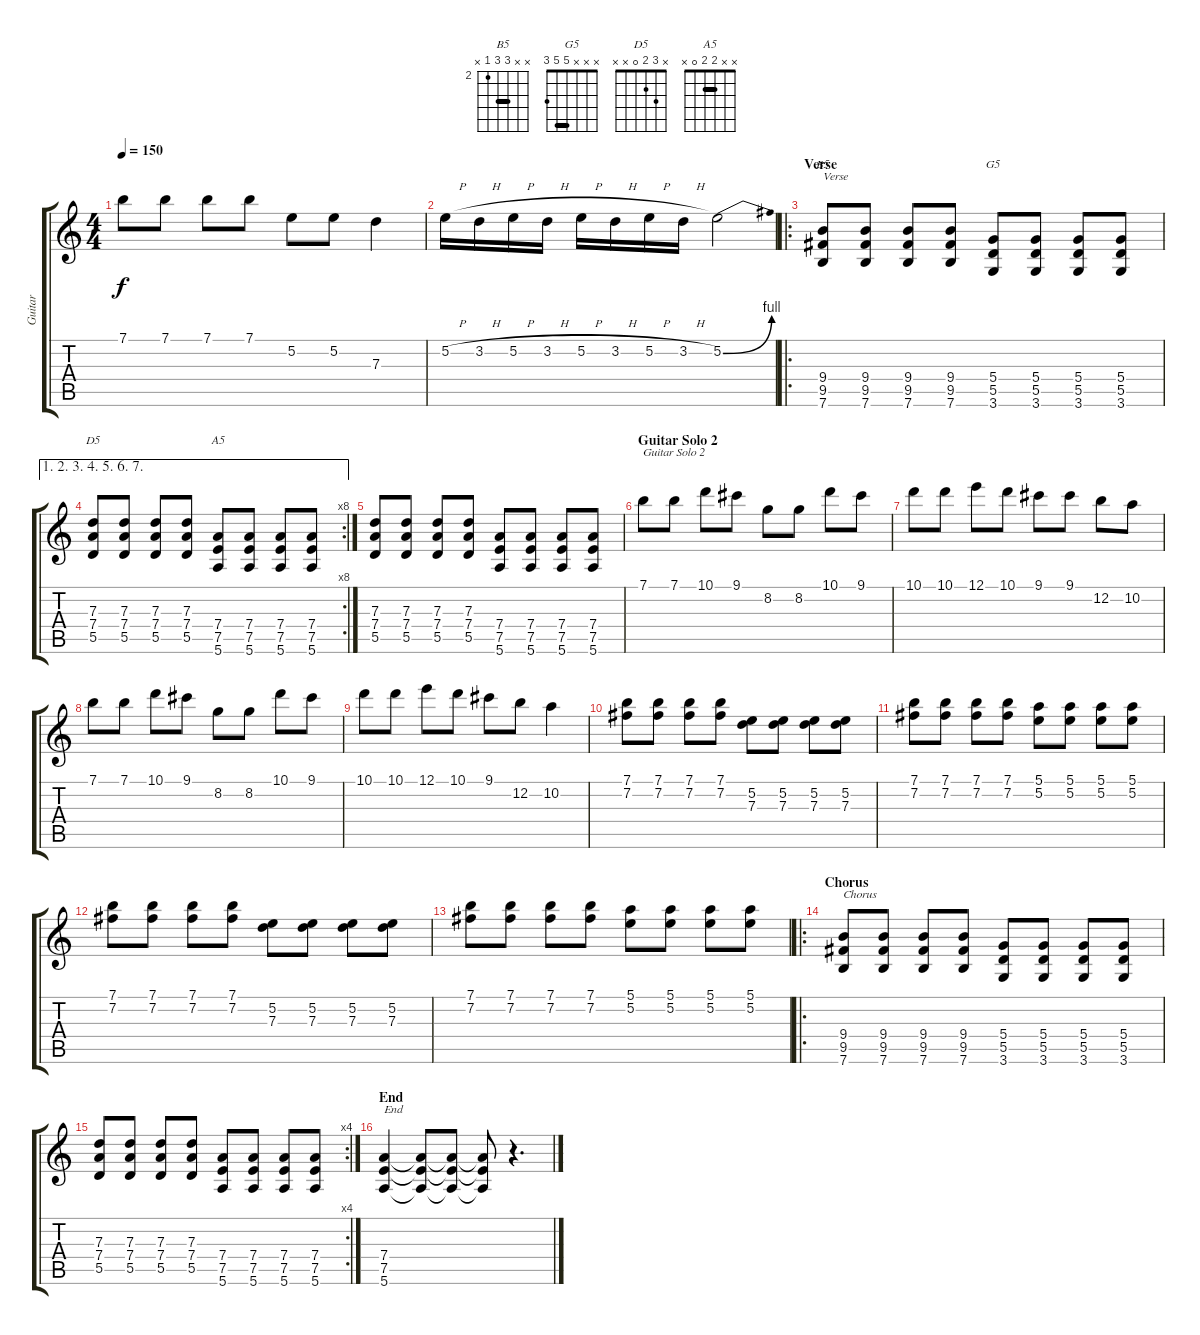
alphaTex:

\track ("Guitar" "Guitar") {instrument distortionguitar}
\staff {score tabs}
\tuning (E4 B3 G3 D3 A2 E2) {hide}
\chord ("B5" x x 4 4 2 x) {firstfret 2 barre 4}
\chord ("G5" x x x 5 5 3) {barre 5}
\chord ("D5" x 3 2 0 x x)
\chord ("A5" x x 2 2 0 x) {barre 2}
\ts (4 4)
\tempo 150
\clef g2
\ks c
7.1.8{dy f} 7.1.8 7.1.8 7.1.8 5.2.8 5.2.8 7.3.4 |
5.2{h}.16 3.2{h}.16 5.2{h}.16 3.2{h}.16 5.2{h}.16 3.2{h}.16 5.2{h}.16 3.2{h}.16 5.2{be (bend 0 0 60 4)}.2 |
\ro
\section ("" "Verse")
(9.4 9.5 7.6).8{ch "B5" txt "Verse"} (9.4 9.5 7.6).8 (9.4 9.5 7.6).8 (9.4 9.5 7.6).8 (5.4 5.5 3.6).8{ch "G5"} (5.4 5.5 3.6).8 (5.4 5.5 3.6).8 (5.4 5.5 3.6).8 |
\ae (1 2 3 4 5 6 7)
\rc 8
(7.3 7.4 5.5).8{ch "D5"} (7.3 7.4 5.5).8 (7.3 7.4 5.5).8 (7.3 7.4 5.5).8 (7.4 7.5 5.6).8{ch "A5"} (7.4 7.5 5.6).8 (7.4 7.5 5.6).8 (7.4 7.5 5.6).8 |
(7.3 7.4 5.5).8 (7.3 7.4 5.5).8 (7.3 7.4 5.5).8 (7.3 7.4 5.5).8 (7.4 7.5 5.6).8 (7.4 7.5 5.6).8 (7.4 7.5 5.6).8 (7.4 7.5 5.6).8 |
\section ("" "Guitar Solo 2")
7.1.8{txt "Guitar Solo 2"} 7.1.8 10.1.8 9.1.8 8.2.8 8.2.8 10.1.8 9.1.8 |
10.1.8 10.1.8 12.1.8 10.1.8 9.1.8 9.1.8 12.2.8 10.2.8 |
7.1.8 7.1.8 10.1.8 9.1.8 8.2.8 8.2.8 10.1.8 9.1.8 |
10.1.8 10.1.8 12.1.8 10.1.8 9.1.8 12.2.8 10.2.4 |
(7.1 7.2).8 (7.1 7.2).8 (7.1 7.2).8 (7.1 7.2).8 (5.2 7.3).8 (5.2 7.3).8 (5.2 7.3).8 (5.2 7.3).8 |
(7.1 7.2).8 (7.1 7.2).8 (7.1 7.2).8 (7.1 7.2).8 (5.1 5.2).8 (5.1 5.2).8 (5.1 5.2).8 (5.1 5.2).8 |
(7.1 7.2).8 (7.1 7.2).8 (7.1 7.2).8 (7.1 7.2).8 (5.2 7.3).8 (5.2 7.3).8 (5.2 7.3).8 (5.2 7.3).8 |
(7.1 7.2).8 (7.1 7.2).8 (7.1 7.2).8 (7.1 7.2).8 (5.1 5.2).8 (5.1 5.2).8 (5.1 5.2).8 (5.1 5.2).8 |
\ro
\section ("" "Chorus")
(9.4 9.5 7.6).8{txt "Chorus"} (9.4 9.5 7.6).8 (9.4 9.5 7.6).8 (9.4 9.5 7.6).8 (5.4 5.5 3.6).8 (5.4 5.5 3.6).8 (5.4 5.5 3.6).8 (5.4 5.5 3.6).8 |
\rc 4
(7.3 7.4 5.5).8 (7.3 7.4 5.5).8 (7.3 7.4 5.5).8 (7.3 7.4 5.5).8 (7.4 7.5 5.6).8 (7.4 7.5 5.6).8 (7.4 7.5 5.6).8 (7.4 7.5 5.6).8 |
\section ("" "End")
(7.4 7.5 5.6).4{txt "End"} (7.4{t} 7.5{t} 5.6{t}).8{volume 8} (7.4{t} 7.5{t} 5.6{t}).8{volume 4} (7.4{t} 7.5{t} 5.6{t}).8{volume 0} r.4{d}
